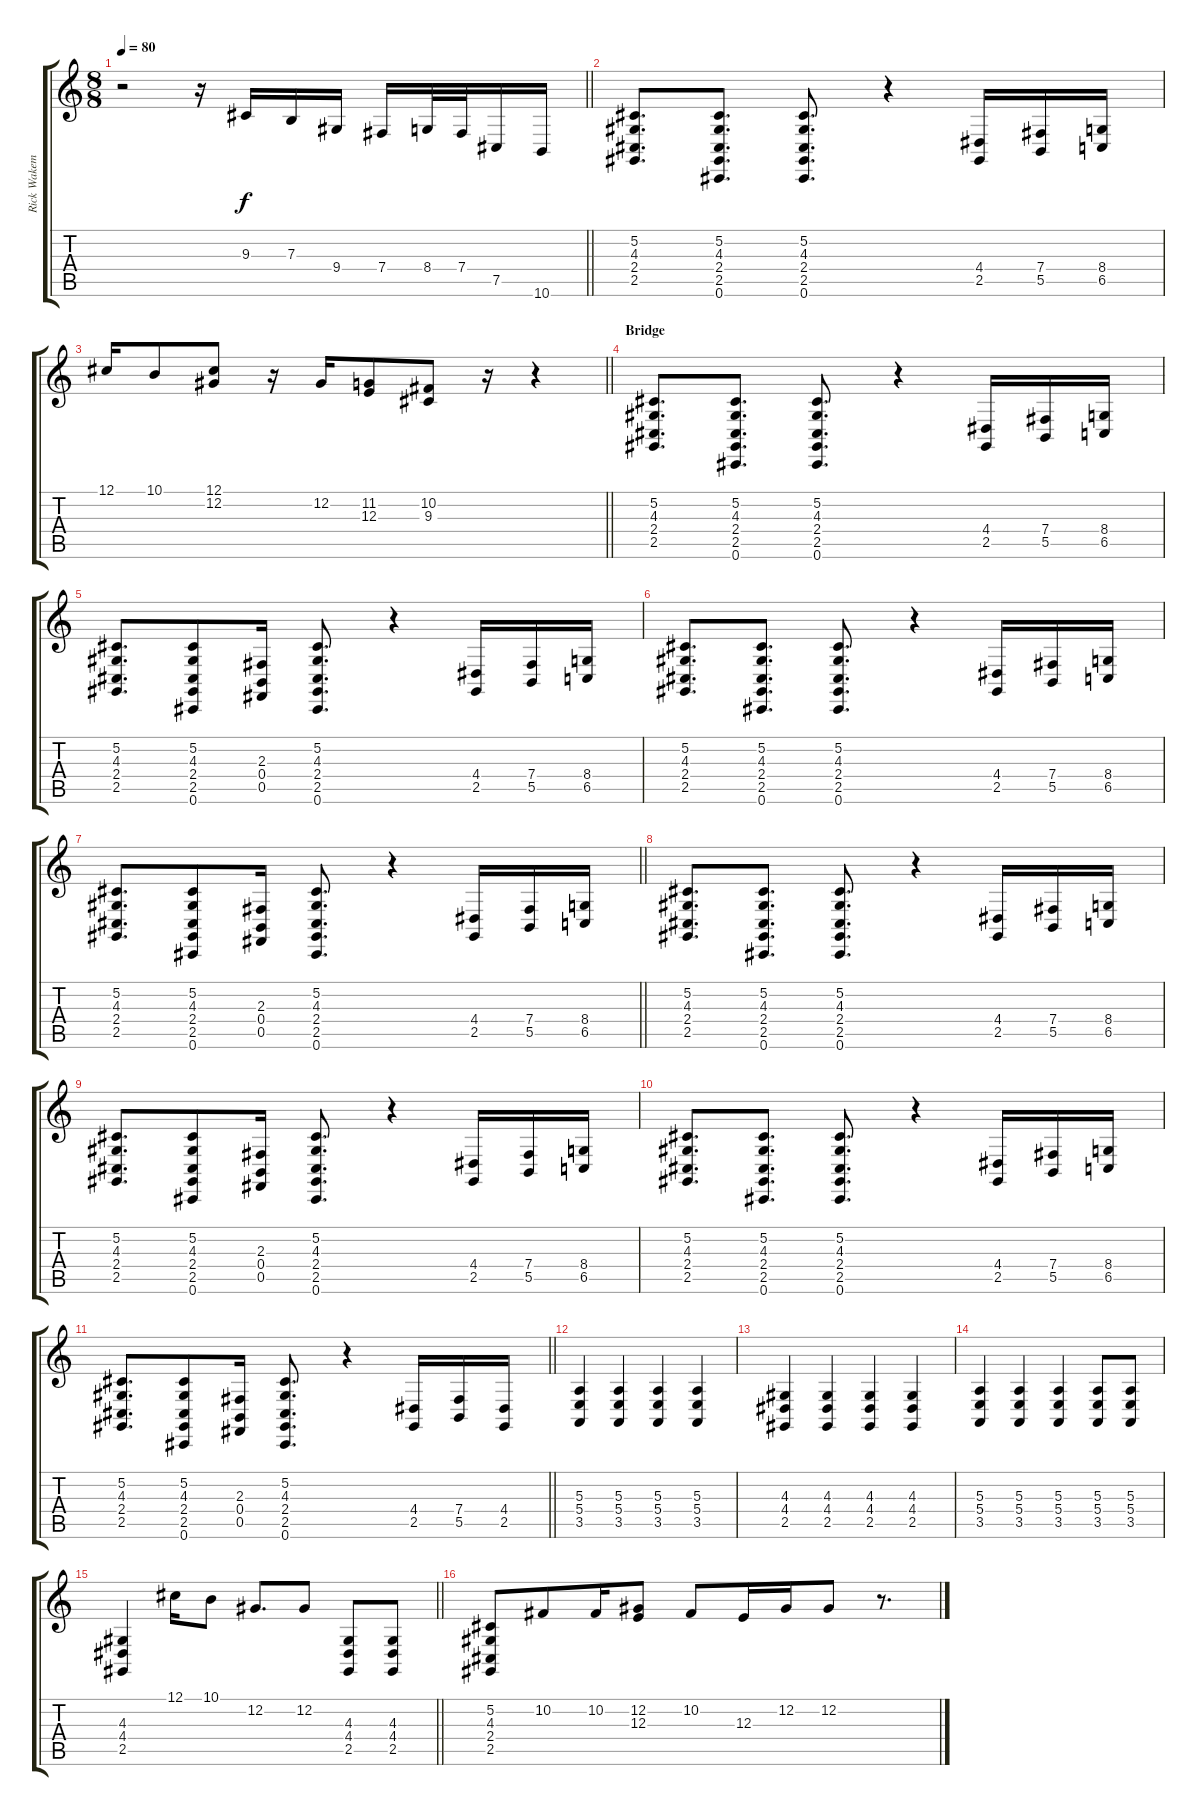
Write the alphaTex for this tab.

\track ("Rick Wakeman (Piano)" "Rick Wakem") {instrument acousticgrandpiano}
\staff {score tabs}
\tuning (Db4 Ab3 E3 B2 Gb2 Db2) {hide}
\ts (8 8)
\tempo 80
\clef g2
\barLineRight lightlight
\ks c
r.2{dy f} r.16 9.3.16 7.3.16 9.4.16 7.4.16 8.4.32 7.4.32 7.5.16 10.6.16 |
(5.2 4.3 2.4 2.5).8{d} (5.2 4.3 2.4 2.5 0.6).8{d} (5.2 4.3 2.4 2.5 0.6).8{d} r.4 (4.4 2.5).16 (7.4 5.5).16 (8.4 6.5).16 |
\barLineRight lightlight
12.1.16 10.1.8 (12.1 12.2).8 r.16 12.2.16 (11.2 12.3).8 (10.2 9.3).8 r.16 r.4 |
\section ("" "Bridge")
(5.2 4.3 2.4 2.5).8{d} (5.2 4.3 2.4 2.5 0.6).8{d} (5.2 4.3 2.4 2.5 0.6).8{d} r.4 (4.4 2.5).16 (7.4 5.5).16 (8.4 6.5).16 |
(5.2 4.3 2.4 2.5).8{d} (5.2 4.3 2.4 2.5 0.6).8 (2.3 0.4 0.5).16 (5.2 4.3 2.4 2.5 0.6).8{d} r.4 (4.4 2.5).16 (7.4 5.5).16 (8.4 6.5).16 |
(5.2 4.3 2.4 2.5).8{d} (5.2 4.3 2.4 2.5 0.6).8{d} (5.2 4.3 2.4 2.5 0.6).8{d} r.4 (4.4 2.5).16 (7.4 5.5).16 (8.4 6.5).16 |
\barLineRight lightlight
(5.2 4.3 2.4 2.5).8{d} (5.2 4.3 2.4 2.5 0.6).8 (2.3 0.4 0.5).16 (5.2 4.3 2.4 2.5 0.6).8{d} r.4 (4.4 2.5).16 (7.4 5.5).16 (8.4 6.5).16 |
(5.2 4.3 2.4 2.5).8{d} (5.2 4.3 2.4 2.5 0.6).8{d} (5.2 4.3 2.4 2.5 0.6).8{d} r.4 (4.4 2.5).16 (7.4 5.5).16 (8.4 6.5).16 |
(5.2 4.3 2.4 2.5).8{d} (5.2 4.3 2.4 2.5 0.6).8 (2.3 0.4 0.5).16 (5.2 4.3 2.4 2.5 0.6).8{d} r.4 (4.4 2.5).16 (7.4 5.5).16 (8.4 6.5).16 |
(5.2 4.3 2.4 2.5).8{d} (5.2 4.3 2.4 2.5 0.6).8{d} (5.2 4.3 2.4 2.5 0.6).8{d} r.4 (4.4 2.5).16 (7.4 5.5).16 (8.4 6.5).16 |
\barLineRight lightlight
(5.2 4.3 2.4 2.5).8{d} (5.2 4.3 2.4 2.5 0.6).8 (2.3 0.4 0.5).16 (5.2 4.3 2.4 2.5 0.6).8{d} r.4 (4.4 2.5).16 (7.4 5.5).16 (4.4 2.5).16 |
(5.3 5.4 3.5).4 (5.3 5.4 3.5).4 (5.3 5.4 3.5).4 (5.3 5.4 3.5).4 |
(4.3 4.4 2.5).4 (4.3 4.4 2.5).4 (4.3 4.4 2.5).4 (4.3 4.4 2.5).4 |
(5.3 5.4 3.5).4 (5.3 5.4 3.5).4 (5.3 5.4 3.5).4 (5.3 5.4 3.5).8 (5.3 5.4 3.5).8 |
\barLineRight lightlight
(4.3 4.4 2.5).4 12.1.16 10.1.8 12.2.8{d} 12.2.8 (4.3 4.4 2.5).8 (4.3 4.4 2.5).8 |
(5.2 4.3 2.4 2.5).8 10.2.8 10.2.16 (12.2 12.3).8 10.2.8 12.3.16 12.2.16 12.2.8 r.8{d}
